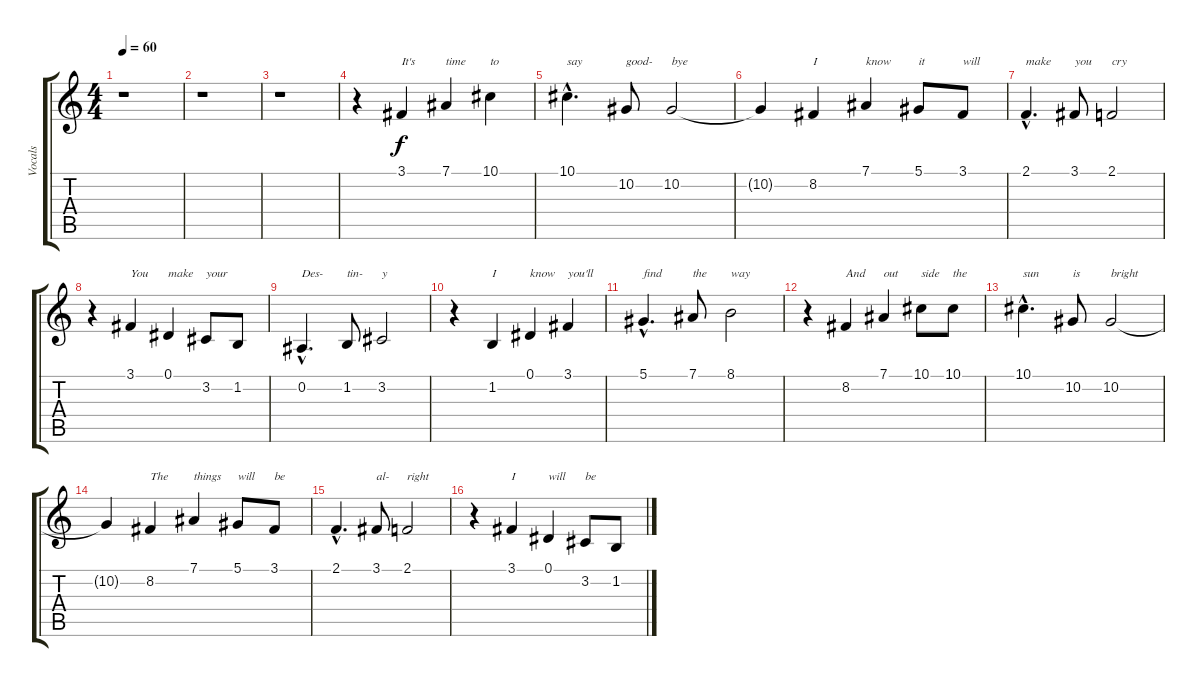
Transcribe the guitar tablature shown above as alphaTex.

\track ("Vocals" "Vocals") {instrument synthvoice}
\staff {score tabs}
\tuning (Eb4 Bb3 Gb3 Db3 Ab2 Eb2) {hide}
\ts (4 4)
\tempo 60
\clef g2
\ks c
r.1{dy f} |
r.1 |
r.1 |
r.4 3.1.4{txt "It's"} 7.1.4{txt "time"} 10.1.4{txt "to"} |
10.1{hac}.4{d txt "say"} 10.2.8{txt "good-"} 10.2.2{txt "bye"} |
10.2{t}.4 8.2.4{txt "I"} 7.1.4{txt "know"} 5.1.8{txt "it"} 3.1.8{txt "will"} |
2.1{hac}.4{d txt "make"} 3.1.8{txt "you"} 2.1.2{txt "cry"} |
r.4 3.1.4{txt "You"} 0.1.4{txt "make"} 3.2.8{txt "your"} 1.2.8 |
0.2{hac}.4{d txt "Des-"} 1.2.8{txt "tin-"} 3.2.2{txt "y"} |
r.4 1.2.4{txt "I"} 0.1.4{txt "know"} 3.1.4{txt "you'll"} |
5.1{hac}.4{d txt "find"} 7.1.8{txt "the"} 8.1.2{txt "way"} |
r.4 8.2.4{txt "And"} 7.1.4{txt "out"} 10.1.8{txt "side"} 10.1.8{txt "the"} |
10.1{hac}.4{d txt "sun"} 10.2.8{txt "is"} 10.2.2{txt "bright"} |
10.2{t}.4 8.2.4{txt "The"} 7.1.4{txt "things"} 5.1.8{txt "will"} 3.1.8{txt "be"} |
2.1{hac}.4{d} 3.1.8{txt "al-"} 2.1.2{txt "right"} |
r.4 3.1.4{txt "I"} 0.1.4{txt "will"} 3.2.8{txt "be"} 1.2.8
